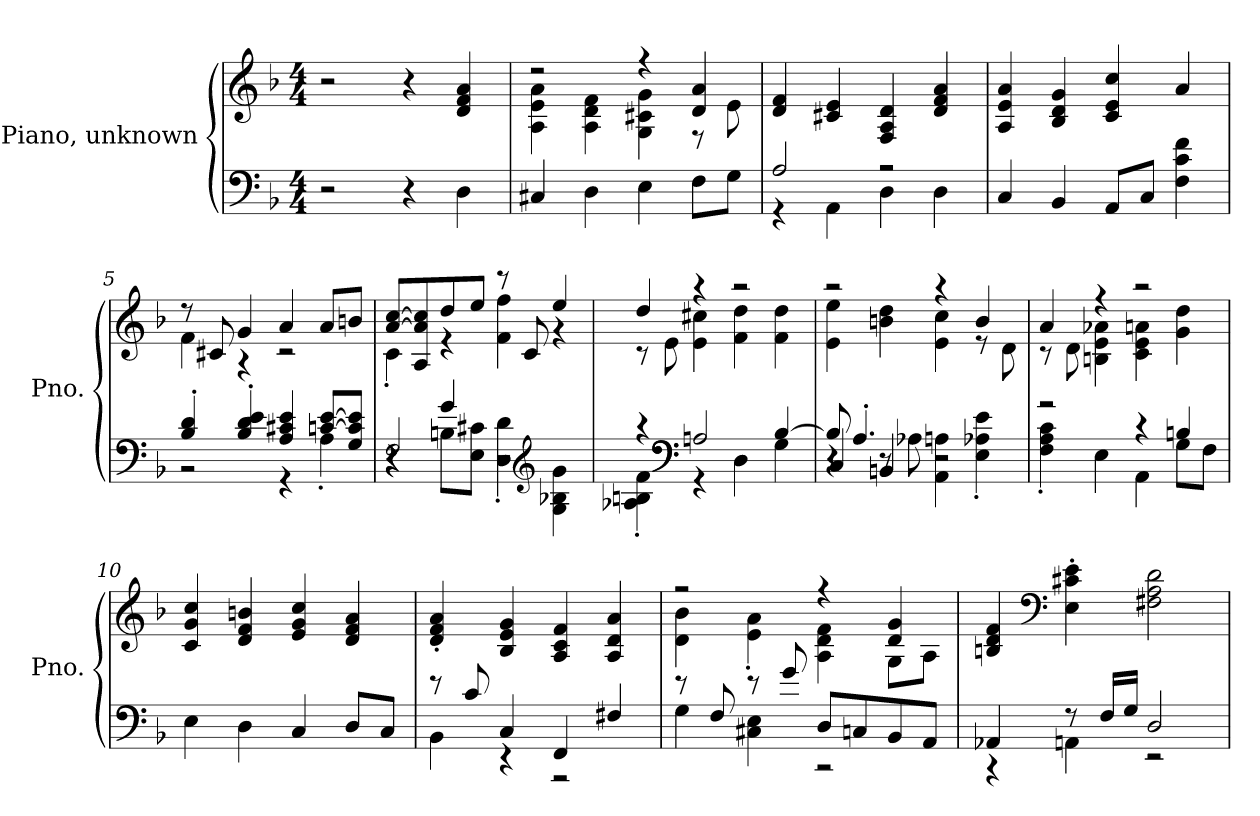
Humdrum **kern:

**kern	**kern
*part1	*part1
*staff2	*staff1
*I"Piano, unknown	*
*I'Pno.	*
*clefF4	*clefG2
*k[b-]	*k[b-]
*M4/4	*M4/4
*MM120	*MM120
=1	=1
2r	2r
4r	4r
4D\	4d/ 4f/ 4a/
=2	=2
*	*^
4C#X/	2r	4A\ 4e\ 4a\
4D\	.	4A\ 4d\ 4f\
4E\	4r	4G\ 4c#X\ 4g\
8F\L	4d/ 4a/	8r
8G\J	.	8e\
*	*v	*v
=3	=3
*^	*
2A/	4r	4d/ 4f/
.	4AA\	4c#X/ 4e/
2r	4D\	4F/ 4A/ 4d/
.	4D\	4d/ 4f/ 4a/
*v	*v	*
=4	=4
4C/	4A/ 4e/ 4a/
4BB-/	4B-/ 4d/ 4g/
8AA/L	4c/ 4e/ 4cc/
8C/J	.
4F\ 4c\ 4f\	4a/
=5	=5
*^	*^
4B-/' 4d/'	2r	8r	4f\
.	.	8c#X/	.
4B-/' 4d/' 4e/'	.	4g/	4r
4A/ 4c#X/ 4e/	4r	4a/	2r
[8cn/ [8e/L	4A'\	8a/L	.
8G/ 8c/] 8e/]J	.	8bn/J	.
!!LO:LB:g=z	!!
=6	=6	=6	=6
*	*^	*	*
4r	4r	2F/	[8a/ [8cc/L	4c'\
.	.	.	8A/ 8a/] 8cc/]	.
4g/	8Bn\L	.	8dd/	4r
.	8E\ 8c#X\J	.	8ee/J	.
2r	4D\' 4d\'	2r	8r	4f\ 4ff\
.	.	.	8c/	.
*clefG2	*	*	*	*
.	4G\ 4B-X\ 4g\	.	4ee/	4r
*	*v	*v	*	*
=7	=7	=7	=7
4r	4A-X\' 4Bn\' 4f\'	4dd/	8r
.	.	.	8e\
*clefF4	*	*	*
2An/	4r	4r	4e\ 4cc#X\
.	4D\	2r	4f\ 4dd\
[4B/	4G\	.	4f\ 4dd\
=8	=8	=8	=8
*	*^	*	*
8B/]	4r	4C/	2r	4e\ 4ee\
4.A'/	.	.	.	.
.	8r	4BBn/	.	4bn\ 4dd\
.	8A-X\	.	.	.
2r	4AA\ 4An\	2r	4r	4e\ 4cc\
.	4E\' 4A-X\' 4e\'	.	4b/	8r
.	.	.	.	8d\
*	*v	*v	*	*
=9	=9	=9	=9
2r	4F\' 4A\' 4c\'	4a/	8r
.	.	.	8d\
.	4E\	4r	4Bn\ 4e\ 4a-X\
4r	4AA\	2r	4c\ 4e\ 4an\
4Bn/	8G\L	.	4g\ 4dd\
.	8F\J	.	.
*v	*v	*	*
*	*v	*v
!!LO:LB:g=z
=10	=10
4E\	4c/ 4g/ 4cc/
4D\	4d/ 4f/ 4bn/
4C/	4e/ 4g/ 4cc/
8D/L	4d/ 4f/ 4a/
8C/J	.
=11	=11
*^	*
8r	4BB-\	4d/' 4f/' 4a/'
8c/	.	.
4C/	4r	4B-/ 4e/ 4g/
4FF/	2r	4A/ 4c/ 4f/
4F#X/	.	4A/ 4d/ 4a/
=12	=12	=12
*	*	*^
8r	4G\	2r	4d\ 4b-\
8F/	.	.	.
8r	4C#X\ 4E\	.	4e\' 4a\'
8g/	.	.	.
8D/L	2r	4r	4A\ 4d\ 4f\
8Cn/	.	.	.
8BB-/	.	4d/ 4g/	8G\L
8AA/J	.	.	8A\J
*	*	*v	*v
=13	=13	=13
4AA-X/	4r	4Bn/ 4d/ 4f/
*	*	*clefF4
8r	4AAn\	4E\' 4c#X\' 4e\'
16F/LL	.	.
16G/JJ	.	.
2D/	2r	2F#X\ 2A\ 2d\
*v	*v	*
=	=
*-	*-
